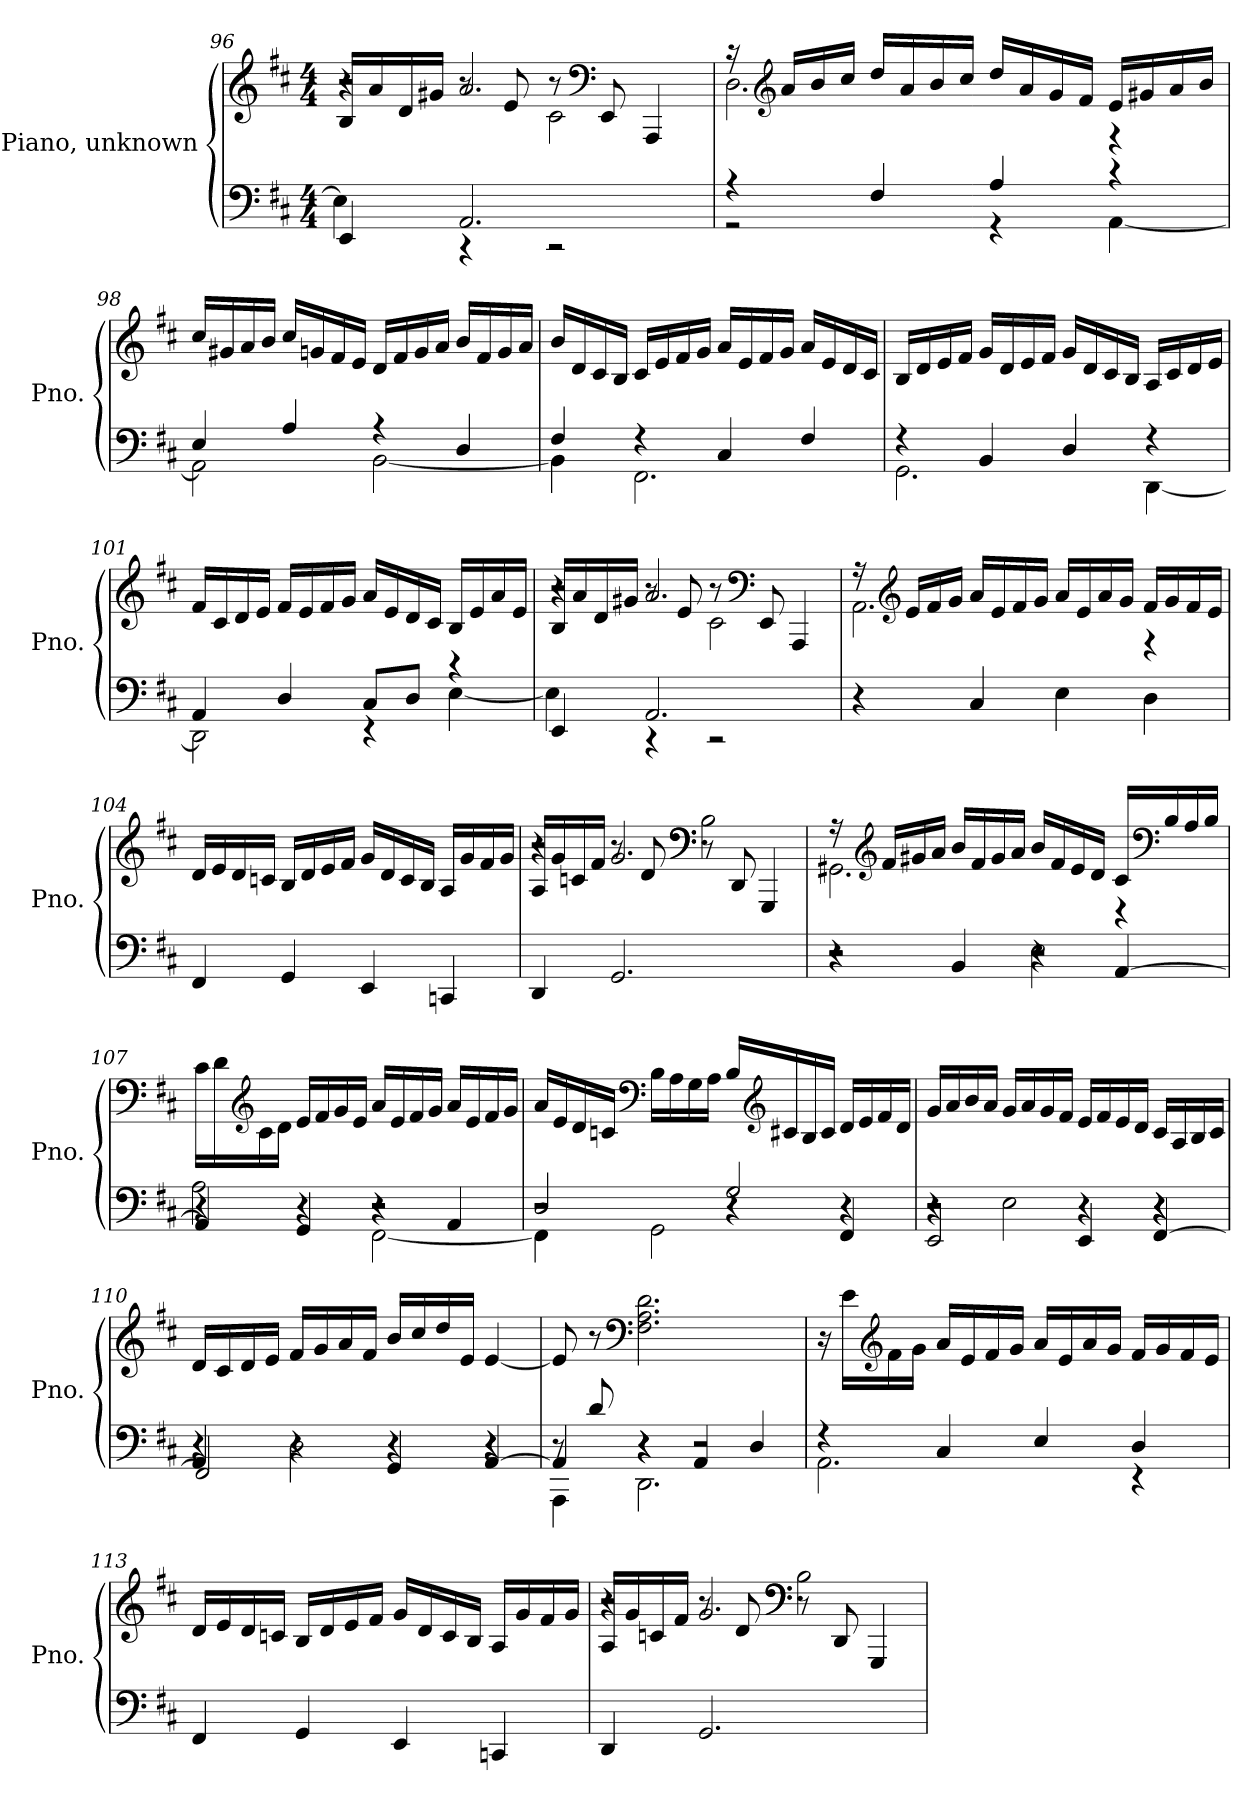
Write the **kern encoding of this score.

**kern	**kern
*part1	*part1
*staff2	*staff1
*I"Piano, unknown	*
*I'Pno.	*
*clefF4	*clefG2
*k[f#c#]	*k[f#c#]
*M4/4	*M4/4
=96	=96
*^	*^
*	*	*	*^
4EE/	4E\]	4r	2r	16B/LL
.	.	.	.	16a/
.	.	.	.	16d/
.	.	.	.	16g#X/JJ
2.AA/	4r	2.a/	.	8r
.	.	.	.	8e/
.	2r	.	2c#\	8r
*	*	*clefF4	*	*
.	.	.	.	8EE/
.	.	.	.	4AAA/
*	*	*	*v	*v
!!LO:LB:g=z
=97	=97	=97	=97
4r	2r	16r	2.D\
*	*	*clefG2	*
.	.	16a/LL	.
.	.	16b/	.
.	.	16cc#/JJ	.
4F#/	.	16dd/LL	.
.	.	16a/	.
.	.	16b/	.
.	.	16cc#/JJ	.
4A/	4r	16dd/LL	.
.	.	16a/	.
.	.	16g/	.
.	.	16f#/JJ	.
4r	[4AA\	16e/LL	4r
.	.	16g#X/	.
.	.	16a/	.
.	.	16b/JJ	.
*	*	*v	*v
=98	=98	=98
4E/	2AA\]	16cc#/LL
.	.	16g#X/
.	.	16a/
.	.	16b/JJ
4A/	.	16cc#/LL
.	.	16gn/
.	.	16f#/
.	.	16e/JJ
4r	[2BB\	16d/LL
.	.	16f#/
.	.	16g/
.	.	16a/JJ
4D/	.	16b/LL
.	.	16f#/
.	.	16g/
.	.	16a/JJ
!!LO:PB:g=z
=99	=99	=99
4F#/	4BB\]	16b/LL
.	.	16d/
.	.	16c#/
.	.	16B/JJ
4r	2.FF#\	16c#/LL
.	.	16e/
.	.	16f#/
.	.	16g/JJ
4C#/	.	16a/LL
.	.	16e/
.	.	16f#/
.	.	16g/JJ
4F#/	.	16a/LL
.	.	16e/
.	.	16d/
.	.	16c#/JJ
=100	=100	=100
4r	2.GG\	16B/LL
.	.	16d/
.	.	16e/
.	.	16f#/JJ
4BB/	.	16g/LL
.	.	16d/
.	.	16e/
.	.	16f#/JJ
4D/	.	16g/LL
.	.	16d/
.	.	16c#/
.	.	16B/JJ
4r	[4DD\	16A/LL
.	.	16c#/
.	.	16d/
.	.	16e/JJ
!!LO:LB:g=z
=101	=101	=101
4AA/	2DD\]	16f#/LL
.	.	16c#/
.	.	16d/
.	.	16e/JJ
4D/	.	16f#/LL
.	.	16e/
.	.	16f#/
.	.	16g/JJ
8C#/L	4r	16a/LL
.	.	16e/
8D/J	.	16d/
.	.	16c#/JJ
4r	[4E\	16B/LL
.	.	16e/
.	.	16a/
.	.	16e/JJ
=102	=102	=102
*	*	*^
*	*	*	*^
4EE/	4E\]	4r	2r	16B/LL
.	.	.	.	16a/
.	.	.	.	16d/
.	.	.	.	16g#X/JJ
2.AA/	4r	2.a/	.	8r
.	.	.	.	8e/
.	2r	.	2c#\	8r
*	*	*clefF4	*	*
.	.	.	.	8EE/
.	.	.	.	4AAA/
*v	*v	*	*	*
*	*	*v	*v
!!LO:LB:g=z
=103	=103	=103
4r	16r	2.AA\
*	*clefG2	*
.	16e/LL	.
.	16f#/	.
.	16g/JJ	.
4C#/	16a/LL	.
.	16e/	.
.	16f#/	.
.	16g/JJ	.
4E\	16a/LL	.
.	16e/	.
.	16a/	.
.	16g/JJ	.
4D\	16f#/LL	4r
.	16g/	.
.	16f#/	.
.	16e/JJ	.
*	*v	*v
=104	=104
4FF#/	16d/LL
.	16e/
.	16d/
.	16cn/JJ
4GG/	16B/LL
.	16d/
.	16e/
.	16f#/JJ
4EE/	16g/LL
.	16d/
.	16c/
.	16B/JJ
4CCn/	16A/LL
.	16g/
.	16f#/
.	16g/JJ
!!LO:LB:g=z
=105	=105
*	*^
*	*	*^
4DD/	4r	2r	16A/LL
.	.	.	16g/
.	.	.	16cn/
.	.	.	16f#/JJ
2.GG/	2.g/	.	8r
.	.	.	8d/
*	*clefF4	*	*
.	.	2B\	8r
.	.	.	8DD/
.	.	.	4GGG/
*	*	*v	*v
=106	=106	=106
*^	*	*
*	*^	*	*
2r	2r	4r	16r	2.GG#X\
*	*	*	*clefG2	*
.	.	.	16f#/LL	.
.	.	.	16g#X/	.
.	.	.	16a/JJ	.
.	.	4BB/	16b/LL	.
.	.	.	16f#/	.
.	.	.	16g#/	.
.	.	.	16a/JJ	.
4r	2E\	2r	16b/LL	.
.	.	.	16f#/	.
.	.	.	16e/	.
.	.	.	16d/JJ	.
[4AA/	.	.	16c#/LL	4r
*	*	*	*clefF4	*
.	.	.	16B/	.
.	.	.	16A/	.
.	.	.	16B/JJ	.
*	*	*	*v	*v
!!LO:LB:g=z
=107	=107	=107	=107
4AA/]	2A\	4r	16c#\LL
.	.	.	16d\
*	*	*	*clefG2
.	.	.	16c#\
.	.	.	16d\JJ
4r	.	4GG/	16e/LL
.	.	.	16f#/
.	.	.	16g/
.	.	.	16e/JJ
2r	[2FF#\	4r	16a/LL
.	.	.	16e/
.	.	.	16f#/
.	.	.	16g/JJ
.	.	4AA/	16a/LL
.	.	.	16e/
.	.	.	16f#/
.	.	.	16g/JJ
=108	=108	=108	=108
2D/	4FF#\]	2r	16a/LL
.	.	.	16e/
.	.	.	16d/
.	.	.	16cn/JJ
*	*	*	*clefF4
.	2GG\	.	16B\LL
.	.	.	16A\
.	.	.	16G\
.	.	.	16A\JJ
2G/	.	4r	16B/LL
*	*	*	*clefG2
.	.	.	16c#X/
.	.	.	16B/
.	.	.	16c#/JJ
.	4r	4FF#/	16d/LL
.	.	.	16e/
.	.	.	16f#/
.	.	.	16d/JJ
!!LO:LB:g=z
=109	=109	=109	=109
2r	4r	2EE/	16g/LL
.	.	.	16a/
.	.	.	16b/
.	.	.	16a/JJ
.	2E\	.	16g/LL
.	.	.	16a/
.	.	.	16g/
.	.	.	16f#/JJ
4EE/	.	4r	16e/LL
.	.	.	16f#/
.	.	.	16e/
.	.	.	16d/JJ
4r	4r	[4FF#/	16c#/LL
.	.	.	16A/
.	.	.	16B/
.	.	.	16c#/JJ
=110	=110	=110	=110
4AA/	4r	2FF#/]	16d/LL
.	.	.	16c#/
.	.	.	16d/
.	.	.	16e/JJ
4r	2D\	.	16f#/LL
.	.	.	16g/
.	.	.	16a/
.	.	.	16f#/JJ
4GG/	.	4r	16b/LL
.	.	.	16cc#/
.	.	.	16dd/
.	.	.	16e/JJ
4r	4r	[4AA/	[4e/
=111	=111	=111	=111
8r	4AAA\	4AA/]	8e/]
8d/	.	.	8r
*	*	*	*clefF4
4r	2.DD\	4r	2.F#\ 2.A\ 2.d\
4AA/	.	2r	.
4D/	.	.	.
*	*v	*v	*
!!LO:PB:g=z
=112	=112	=112
4r	2.AA\	16r
.	.	16e\LL
*	*	*clefG2
.	.	16f#\
.	.	16g\JJ
4C#/	.	16a/LL
.	.	16e/
.	.	16f#/
.	.	16g/JJ
4E/	.	16a/LL
.	.	16e/
.	.	16a/
.	.	16g/JJ
4D/	4r	16f#/LL
.	.	16g/
.	.	16f#/
.	.	16e/JJ
*v	*v	*
=113	=113
4FF#/	16d/LL
.	16e/
.	16d/
.	16cn/JJ
4GG/	16B/LL
.	16d/
.	16e/
.	16f#/JJ
4EE/	16g/LL
.	16d/
.	16c/
.	16B/JJ
4CCn/	16A/LL
.	16g/
.	16f#/
.	16g/JJ
!!LO:LB:g=z
=114	=114
*	*^
*	*	*^
4DD/	4r	2r	16A/LL
.	.	.	16g/
.	.	.	16cn/
.	.	.	16f#/JJ
2.GG/	2.g/	.	8r
.	.	.	8d/
*	*clefF4	*	*
.	.	2B\	8r
.	.	.	8DD/
.	.	.	4GGG/
*	*v	*v	*v
=	=
*-	*-
